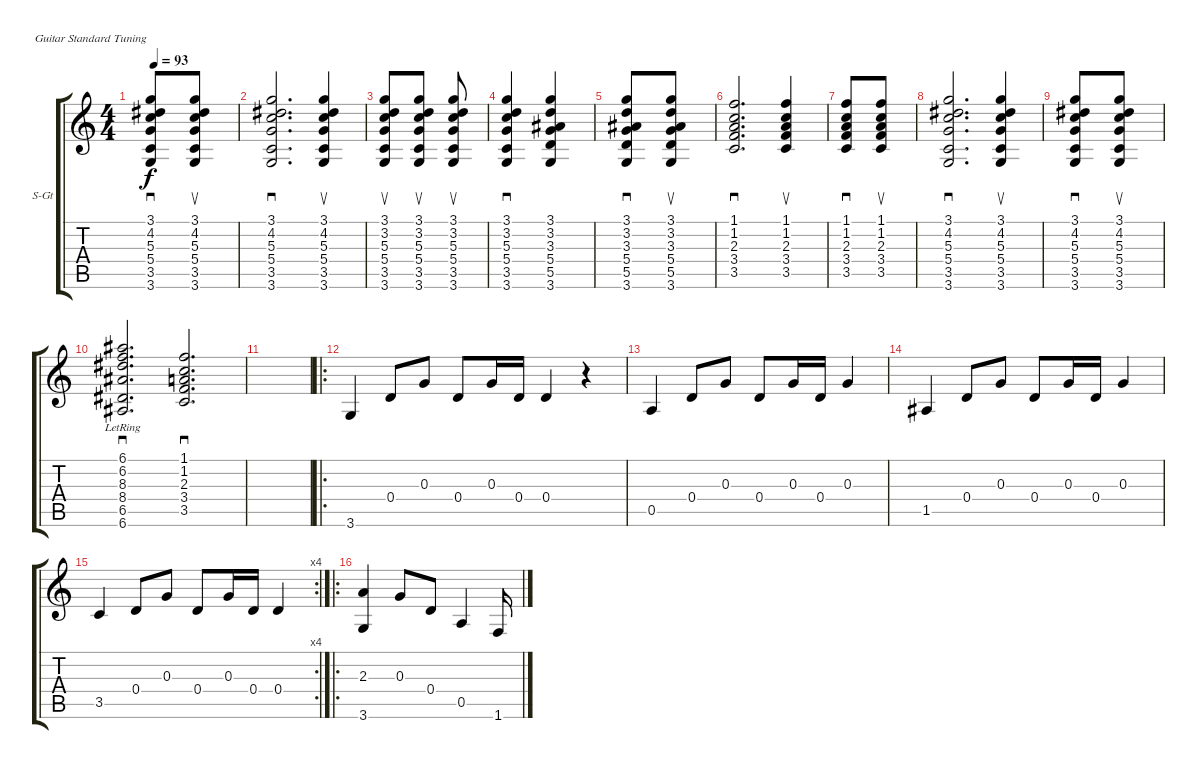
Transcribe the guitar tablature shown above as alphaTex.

\defaultSystemsLayout 4
\bracketExtendMode groupsimilarinstruments
\firstSystemTrackNameOrientation horizontal
\otherSystemsTrackNameOrientation horizontal
\track ("Steel Guitar" "S-Gt") {instrument acousticguitarsteel}
\staff {score tabs}
\tuning (E4 B3 G3 D3 A2 E2)
\ts (4 4)
\tempo 93
\clef g2
\ks c
(3.6 3.5 5.4 5.3 4.2 3.1).8{sd dy f} (3.6 3.5 5.4 5.3 4.2 3.1).8{su} |
(3.6 3.5 5.4 5.3 4.2 3.1).2{d sd} (3.6 3.5 5.4 5.3 4.2 3.1).4{su} |
(3.6 3.5 5.4 5.3 3.2 3.1).8{su} (3.6 3.5 5.4 5.3 3.2 3.1).8{su} (3.6 3.5 5.4 5.3 3.2 3.1).8{su} |
(3.6 3.5 5.4 5.3 3.2 3.1).4{sd} (3.6 5.5 5.4 3.3 3.2 3.1).4 |
(3.6 5.5 5.4 3.3 3.2 3.1).8{sd} (3.6 5.5 5.4 3.3 3.2 3.1).8{su} |
(3.5 3.4 2.3 1.2 1.1).2{d sd} (3.5 3.4 2.3 1.2 1.1).4{su} |
(3.5 3.4 2.3 1.2 1.1).8{sd} (3.5 3.4 2.3 1.2 1.1).8{su} |
(3.6 3.5 5.4 5.3 4.2 3.1).2{d sd} (3.6 3.5 5.4 5.3 4.2 3.1).4{su} |
(3.6 3.5 5.4 5.3 4.2 3.1).8{sd} (3.6 3.5 5.4 5.3 4.2 3.1).8{su} |
(6.6{lr} 6.5{lr} 8.4{lr} 8.3{lr} 6.2{lr} 6.1{lr}).2{d sd} (3.5 3.4 2.3 1.2 1.1).2{d sd} |
|
\ro
3.6.4 0.4.8 0.3.8 0.4.8 0.3.16 0.4.16 0.4.4 r.4 |
0.5.4 0.4.8 0.3.8 0.4.8 0.3.16 0.4.16 0.3.4 |
1.5.4 0.4.8 0.3.8 0.4.8 0.3.16 0.4.16 0.3.4 |
\rc 4
3.5.4 0.4.8 0.3.8 0.4.8 0.3.16 0.4.16 0.4.4 |
\ro
(2.3 3.6).4 0.3.8 0.4.8 0.5.4 1.6.16
